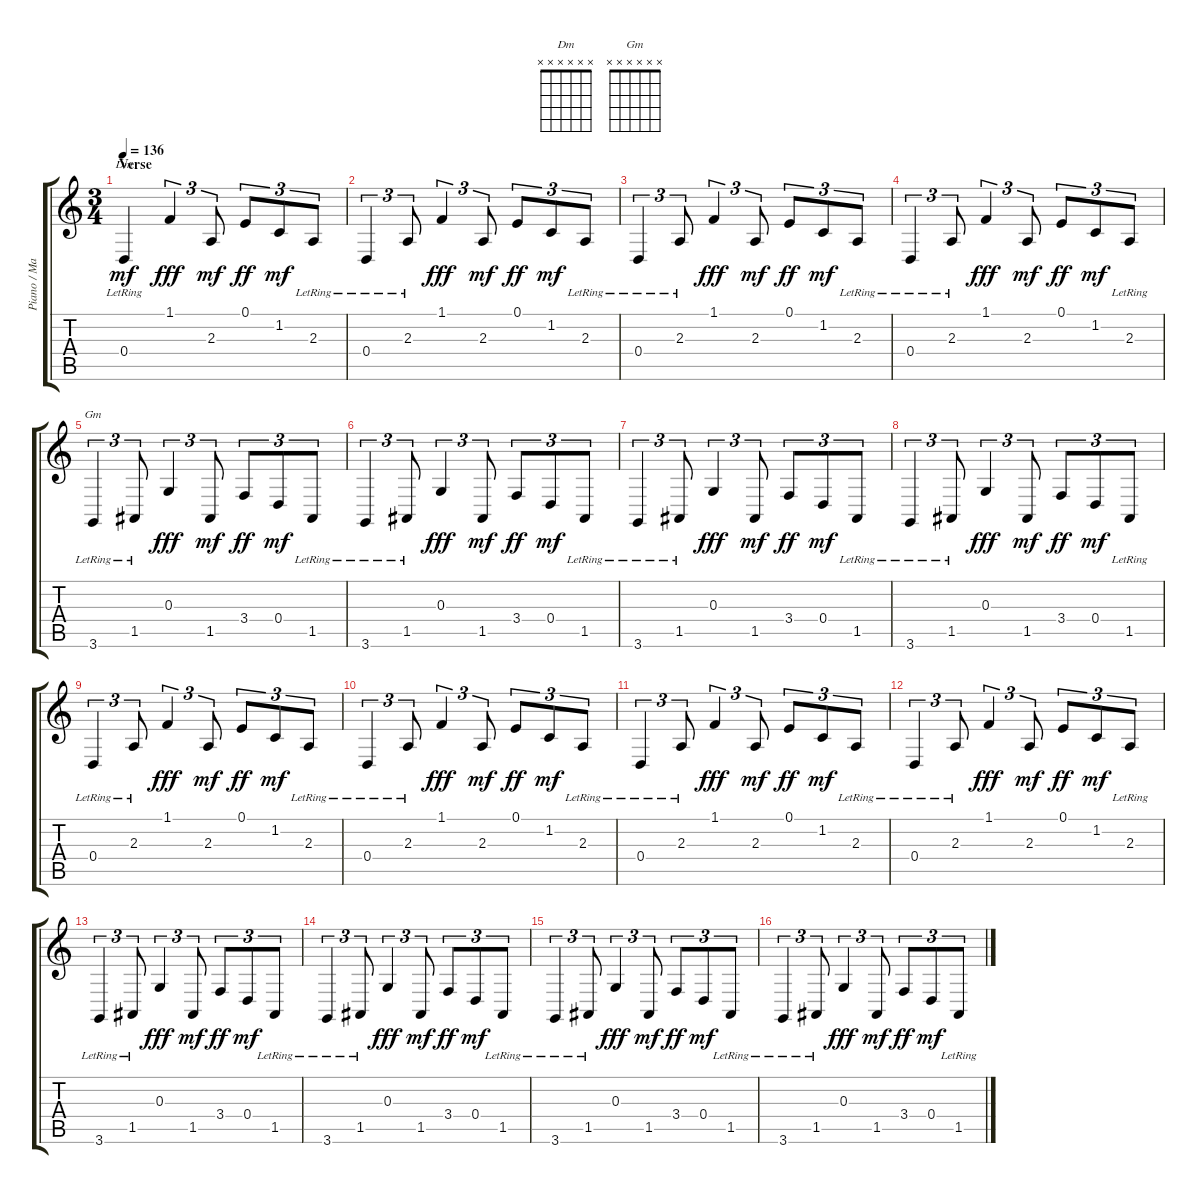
\track ("Piano / Martinus Spierenburg" "Piano / Ma") {instrument acousticgrandpiano}
\staff {score tabs}
\tuning (E4 B3 G3 D3 A2 E2) {hide}
\chord ("Dm" x x x x x x) {firstfret 0}
\chord ("Gm" x x x x x x) {firstfret 0}
\ts (3 4)
\section ("" "Verse")
\tempo 136
\clef g2
\ks c
0.4{lr}.4{ch "Dm" dy mf} 1.1.4{tu (3 2) dy fff} 2.3.8{tu (3 2) dy mf} 0.1.8{tu (3 2) dy ff} 1.2.8{tu (3 2) dy mf} 2.3{lr}.8{tu (3 2)} |
0.4{lr}.4{tu (3 2)} 2.3{lr}.8{tu (3 2)} 1.1.4{tu (3 2) dy fff} 2.3.8{tu (3 2) dy mf} 0.1.8{tu (3 2) dy ff} 1.2.8{tu (3 2) dy mf} 2.3{lr}.8{tu (3 2)} |
0.4{lr}.4{tu (3 2)} 2.3{lr}.8{tu (3 2)} 1.1.4{tu (3 2) dy fff} 2.3.8{tu (3 2) dy mf} 0.1.8{tu (3 2) dy ff} 1.2.8{tu (3 2) dy mf} 2.3{lr}.8{tu (3 2)} |
0.4{lr}.4{tu (3 2)} 2.3{lr}.8{tu (3 2)} 1.1.4{tu (3 2) dy fff} 2.3.8{tu (3 2) dy mf} 0.1.8{tu (3 2) dy ff} 1.2.8{tu (3 2) dy mf} 2.3{lr}.8{tu (3 2)} |
3.6{lr}.4{tu (3 2) ch "Gm"} 1.5{lr}.8{tu (3 2)} 0.3.4{tu (3 2) dy fff} 1.5.8{tu (3 2) dy mf} 3.4.8{tu (3 2) dy ff} 0.4.8{tu (3 2) dy mf} 1.5{lr}.8{tu (3 2)} |
3.6{lr}.4{tu (3 2)} 1.5{lr}.8{tu (3 2)} 0.3.4{tu (3 2) dy fff} 1.5.8{tu (3 2) dy mf} 3.4.8{tu (3 2) dy ff} 0.4.8{tu (3 2) dy mf} 1.5{lr}.8{tu (3 2)} |
3.6{lr}.4{tu (3 2)} 1.5{lr}.8{tu (3 2)} 0.3.4{tu (3 2) dy fff} 1.5.8{tu (3 2) dy mf} 3.4.8{tu (3 2) dy ff} 0.4.8{tu (3 2) dy mf} 1.5{lr}.8{tu (3 2)} |
3.6{lr}.4{tu (3 2)} 1.5{lr}.8{tu (3 2)} 0.3.4{tu (3 2) dy fff} 1.5.8{tu (3 2) dy mf} 3.4.8{tu (3 2) dy ff} 0.4.8{tu (3 2) dy mf} 1.5{lr}.8{tu (3 2)} |
0.4{lr}.4{tu (3 2)} 2.3{lr}.8{tu (3 2)} 1.1.4{tu (3 2) dy fff} 2.3.8{tu (3 2) dy mf} 0.1.8{tu (3 2) dy ff} 1.2.8{tu (3 2) dy mf} 2.3{lr}.8{tu (3 2)} |
0.4{lr}.4{tu (3 2)} 2.3{lr}.8{tu (3 2)} 1.1.4{tu (3 2) dy fff} 2.3.8{tu (3 2) dy mf} 0.1.8{tu (3 2) dy ff} 1.2.8{tu (3 2) dy mf} 2.3{lr}.8{tu (3 2)} |
0.4{lr}.4{tu (3 2)} 2.3{lr}.8{tu (3 2)} 1.1.4{tu (3 2) dy fff} 2.3.8{tu (3 2) dy mf} 0.1.8{tu (3 2) dy ff} 1.2.8{tu (3 2) dy mf} 2.3{lr}.8{tu (3 2)} |
0.4{lr}.4{tu (3 2)} 2.3{lr}.8{tu (3 2)} 1.1.4{tu (3 2) dy fff} 2.3.8{tu (3 2) dy mf} 0.1.8{tu (3 2) dy ff} 1.2.8{tu (3 2) dy mf} 2.3{lr}.8{tu (3 2)} |
3.6{lr}.4{tu (3 2)} 1.5{lr}.8{tu (3 2)} 0.3.4{tu (3 2) dy fff} 1.5.8{tu (3 2) dy mf} 3.4.8{tu (3 2) dy ff} 0.4.8{tu (3 2) dy mf} 1.5{lr}.8{tu (3 2)} |
3.6{lr}.4{tu (3 2)} 1.5{lr}.8{tu (3 2)} 0.3.4{tu (3 2) dy fff} 1.5.8{tu (3 2) dy mf} 3.4.8{tu (3 2) dy ff} 0.4.8{tu (3 2) dy mf} 1.5{lr}.8{tu (3 2)} |
3.6{lr}.4{tu (3 2)} 1.5{lr}.8{tu (3 2)} 0.3.4{tu (3 2) dy fff} 1.5.8{tu (3 2) dy mf} 3.4.8{tu (3 2) dy ff} 0.4.8{tu (3 2) dy mf} 1.5{lr}.8{tu (3 2)} |
3.6{lr}.4{tu (3 2)} 1.5{lr}.8{tu (3 2)} 0.3.4{tu (3 2) dy fff} 1.5.8{tu (3 2) dy mf} 3.4.8{tu (3 2) dy ff} 0.4.8{tu (3 2) dy mf} 1.5{lr}.8{tu (3 2)}
